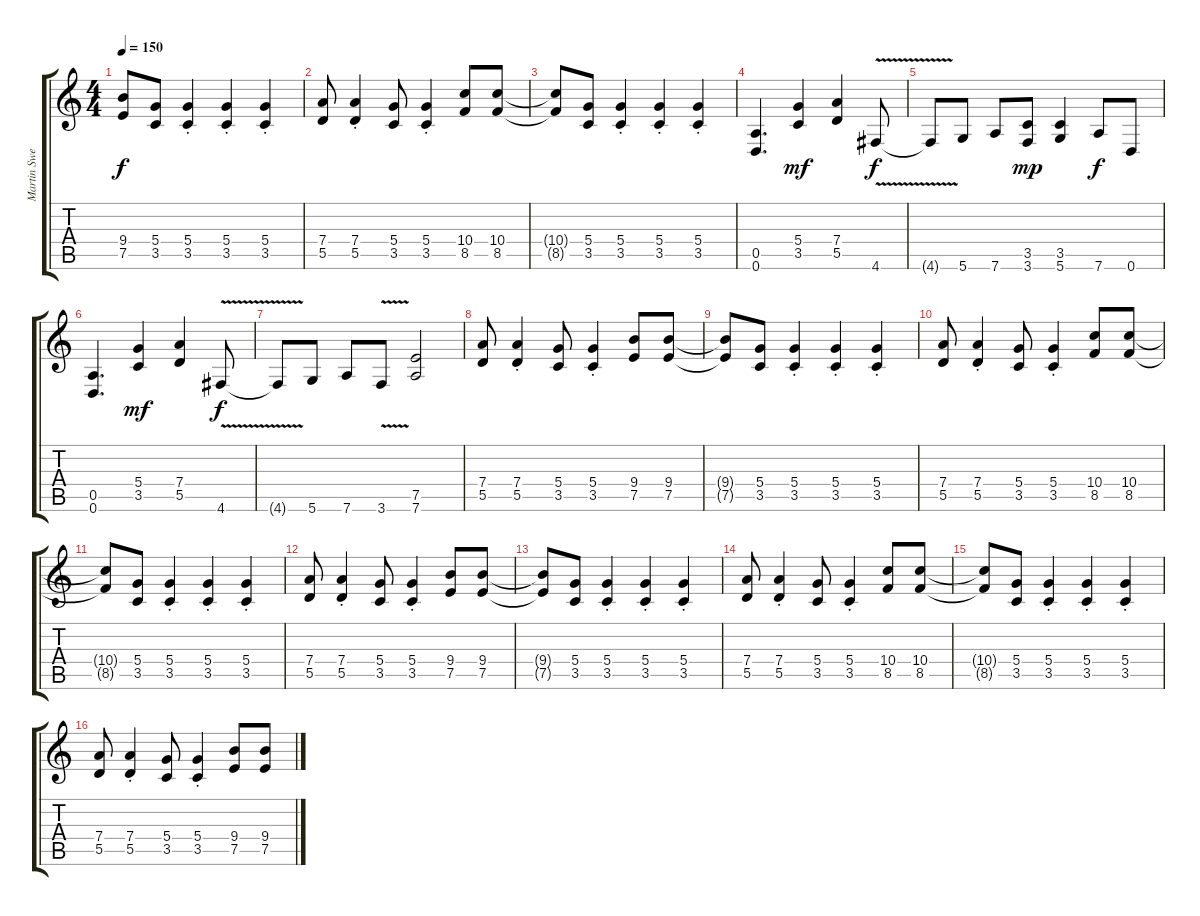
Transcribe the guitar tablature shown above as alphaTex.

\track ("Martin Sweet" "Martin Swe") {instrument distortionguitar}
\staff {score tabs}
\tuning (E4 B3 G3 D3 A2 D2) {hide}
\ts (4 4)
\tempo 150
\clef g2
\ks c
(9.4{t} 7.5{t}).8{dy f} (5.4 3.5).8 (5.4{st} 3.5{st}).4 (5.4{st} 3.5{st}).4 (5.4{st} 3.5{st}).4 |
(7.4 5.5).8 (7.4{st} 5.5{st}).4 (5.4 3.5).8 (5.4{st} 3.5{st}).4 (10.4 8.5).8 (10.4 8.5).8 |
(10.4{t} 8.5{t}).8 (5.4 3.5).8 (5.4{st} 3.5{st}).4 (5.4{st} 3.5{st}).4 (5.4{st} 3.5{st}).4 |
(0.5 0.6).4{d} (5.4 3.5).4{dy mf} (7.4 5.5).4 4.6{v}.8{dy f} |
4.6{t}.8 5.6.8 7.6.8 (3.5 3.6).8{dy mp} (3.5 5.6).4 7.6.8{dy f} 0.6.8 |
(0.5 0.6).4{d} (5.4 3.5).4{dy mf} (7.4 5.5).4 4.6{v}.8{dy f} |
4.6{t}.8 5.6.8 7.6.8 3.6{v}.8 (7.5 7.6).2 |
(7.4 5.5).8 (7.4{st} 5.5{st}).4 (5.4 3.5).8 (5.4{st} 3.5{st}).4 (9.4 7.5).8 (9.4 7.5).8 |
(9.4{t} 7.5{t}).8 (5.4 3.5).8 (5.4{st} 3.5{st}).4 (5.4{st} 3.5{st}).4 (5.4{st} 3.5{st}).4 |
(7.4 5.5).8 (7.4{st} 5.5{st}).4 (5.4 3.5).8 (5.4{st} 3.5{st}).4 (10.4 8.5).8 (10.4 8.5).8 |
(10.4{t} 8.5{t}).8 (5.4 3.5).8 (5.4{st} 3.5{st}).4 (5.4{st} 3.5{st}).4 (5.4{st} 3.5{st}).4 |
(7.4 5.5).8 (7.4{st} 5.5{st}).4 (5.4 3.5).8 (5.4{st} 3.5{st}).4 (9.4 7.5).8 (9.4 7.5).8 |
(9.4{t} 7.5{t}).8 (5.4 3.5).8 (5.4{st} 3.5{st}).4 (5.4{st} 3.5{st}).4 (5.4{st} 3.5{st}).4 |
(7.4 5.5).8 (7.4{st} 5.5{st}).4 (5.4 3.5).8 (5.4{st} 3.5{st}).4 (10.4 8.5).8 (10.4 8.5).8 |
(10.4{t} 8.5{t}).8 (5.4 3.5).8 (5.4{st} 3.5{st}).4 (5.4{st} 3.5{st}).4 (5.4{st} 3.5{st}).4 |
(7.4 5.5).8 (7.4{st} 5.5{st}).4 (5.4 3.5).8 (5.4{st} 3.5{st}).4 (9.4 7.5).8 (9.4 7.5).8
